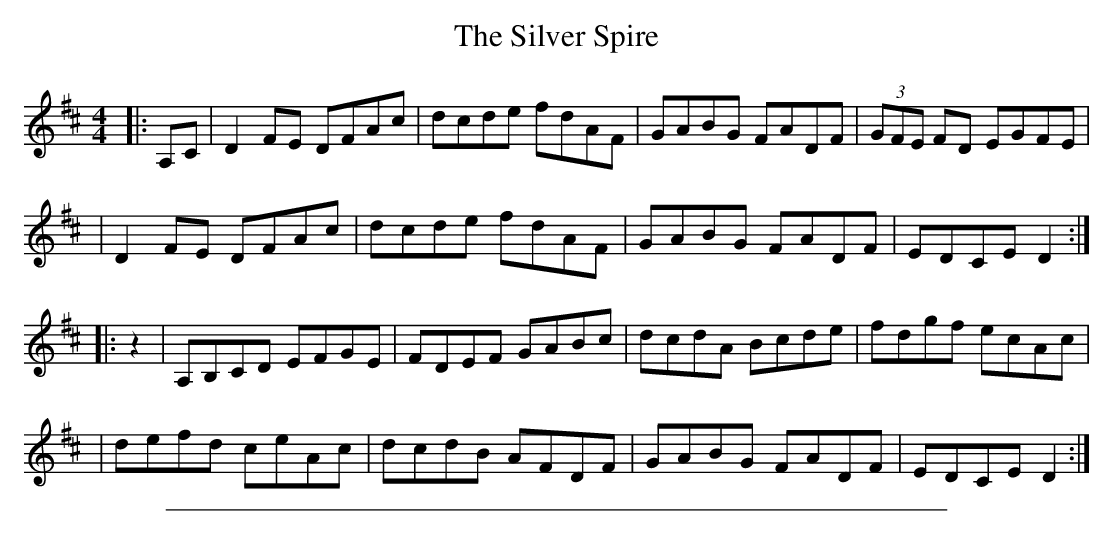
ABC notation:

X:1
T: Silver Spire, The
M:4/4
L:1/8
K:D
|: A,C \
| D2 FE DFAc | dcde fdAF | GABG FADF | (3GFE FD EGFE |
| D2 FE DFAc | dcde fdAF | GABG FADF | EDCE D2 :|
|: z2 \
| A,B,CD EFGE | FDEF GABc | dcdA Bcde | fdgf ecAc |
| defd ceAc | dcdB AFDF | GABG FADF | EDCE D2 :|
